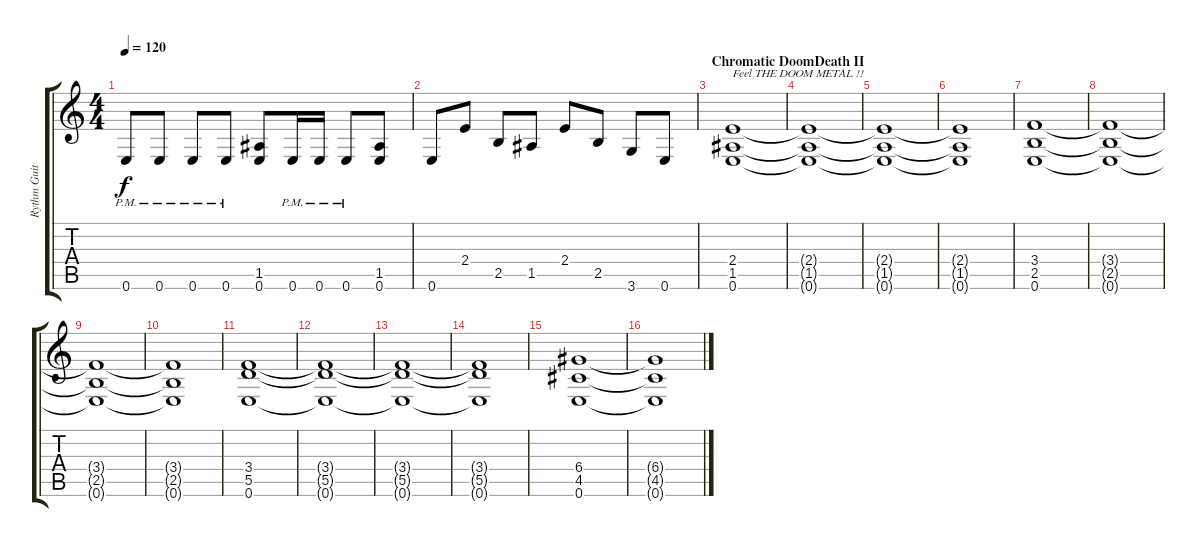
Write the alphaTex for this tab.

\track ("Rythm Guitars" "Rythm Guit") {instrument distortionguitar}
\staff {score tabs}
\tuning (E4 B3 G3 D3 A2 E2) {hide}
\ts (4 4)
\tempo 120
\clef g2
\ks c
0.6{pm}.8{dy f} 0.6{pm}.8 0.6{pm}.8 0.6{pm}.8 (1.5 0.6).8 0.6{pm}.16 0.6{pm}.16 0.6{pm}.8 (1.5 0.6).8 |
0.6.8 2.4.8 2.5.8 1.5.8 2.4.8 2.5.8 3.6.8 0.6.8 |
\section ("" "Chromatic DoomDeath II")
(2.4 1.5 0.6).1{txt "Feel THE DOOM METAL !!" volume 11} |
(2.4{t} 1.5{t} 0.6{t}).1 |
(2.4{t} 1.5{t} 0.6{t}).1 |
(2.4{t} 1.5{t} 0.6{t}).1 |
(3.4 2.5 0.6).1 |
(3.4{t} 2.5{t} 0.6{t}).1 |
(3.4{t} 2.5{t} 0.6{t}).1 |
(3.4{t} 2.5{t} 0.6{t}).1 |
(3.4 5.5 0.6).1 |
(3.4{t} 5.5{t} 0.6{t}).1 |
(3.4{t} 5.5{t} 0.6{t}).1 |
(3.4{t} 5.5{t} 0.6{t}).1 |
(6.4 4.5 0.6).1 |
(6.4{t} 4.5{t} 0.6{t}).1
